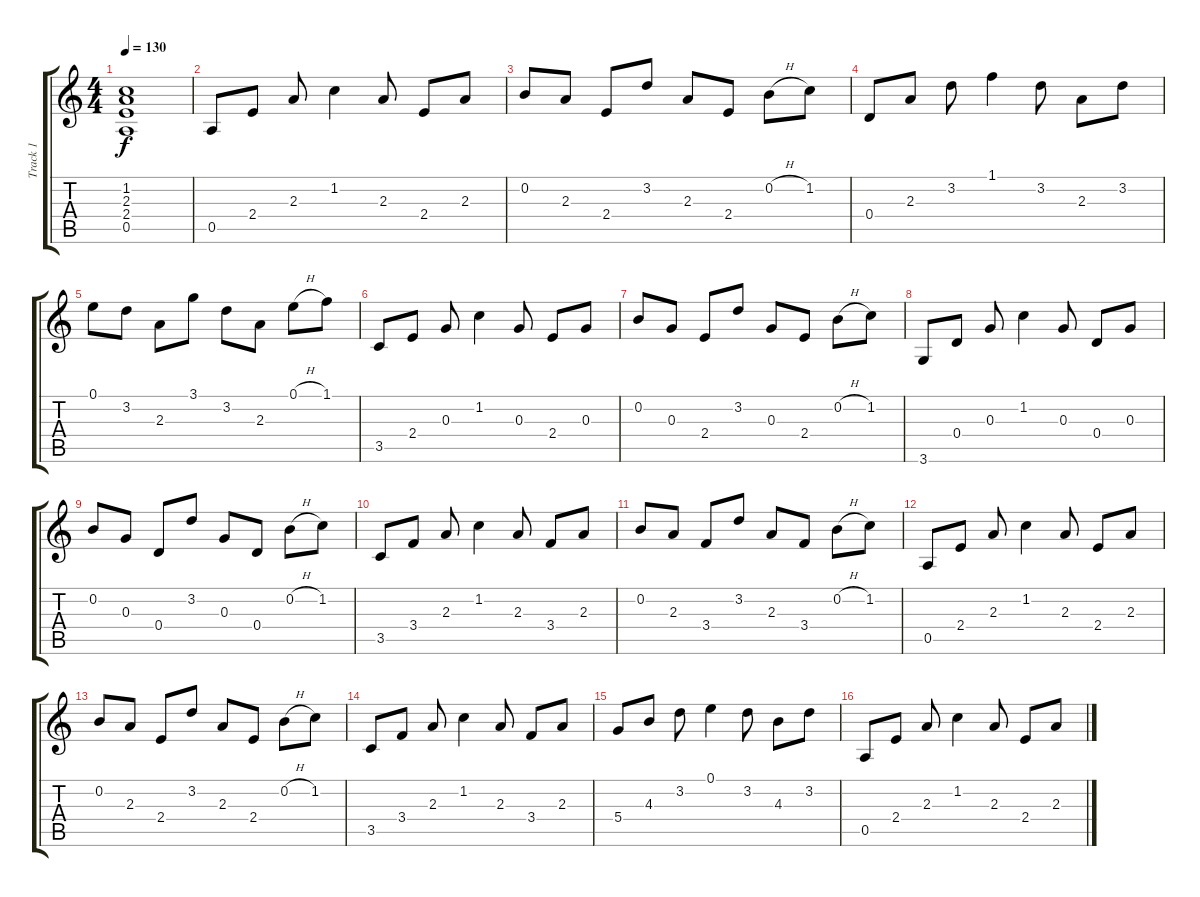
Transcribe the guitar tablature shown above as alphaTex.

\track ("Track 1" "Track 1") {instrument acousticguitarsteel}
\staff {score tabs}
\tuning (E4 B3 G3 D3 A2 E2) {hide}
\ts (4 4)
\tempo 130
\clef g2
\ks c
(1.2{t} 2.3{t} 2.4{t} 0.5{t}).1{dy f} |
0.5.8 2.4.8 2.3.8 1.2.4 2.3.8 2.4.8 2.3.8 |
0.2.8 2.3.8 2.4.8 3.2.8 2.3.8 2.4.8 0.2{h}.8 1.2.8 |
0.4.8 2.3.8 3.2.8 1.1.4 3.2.8 2.3.8 3.2.8 |
0.1.8 3.2.8 2.3.8 3.1.8 3.2.8 2.3.8 0.1{h}.8 1.1.8 |
3.5.8 2.4.8 0.3.8 1.2.4 0.3.8 2.4.8 0.3.8 |
0.2.8 0.3.8 2.4.8 3.2.8 0.3.8 2.4.8 0.2{h}.8 1.2.8 |
3.6.8 0.4.8 0.3.8 1.2.4 0.3.8 0.4.8 0.3.8 |
0.2.8 0.3.8 0.4.8 3.2.8 0.3.8 0.4.8 0.2{h}.8 1.2.8 |
3.5.8 3.4.8 2.3.8 1.2.4 2.3.8 3.4.8 2.3.8 |
0.2.8 2.3.8 3.4.8 3.2.8 2.3.8 3.4.8 0.2{h}.8 1.2.8 |
0.5.8 2.4.8 2.3.8 1.2.4 2.3.8 2.4.8 2.3.8 |
0.2.8 2.3.8 2.4.8 3.2.8 2.3.8 2.4.8 0.2{h}.8 1.2.8 |
3.5.8 3.4.8 2.3.8 1.2.4 2.3.8 3.4.8 2.3.8 |
5.4.8 4.3.8 3.2.8 0.1.4 3.2.8 4.3.8 3.2.8 |
0.5.8 2.4.8 2.3.8 1.2.4 2.3.8 2.4.8 2.3.8
